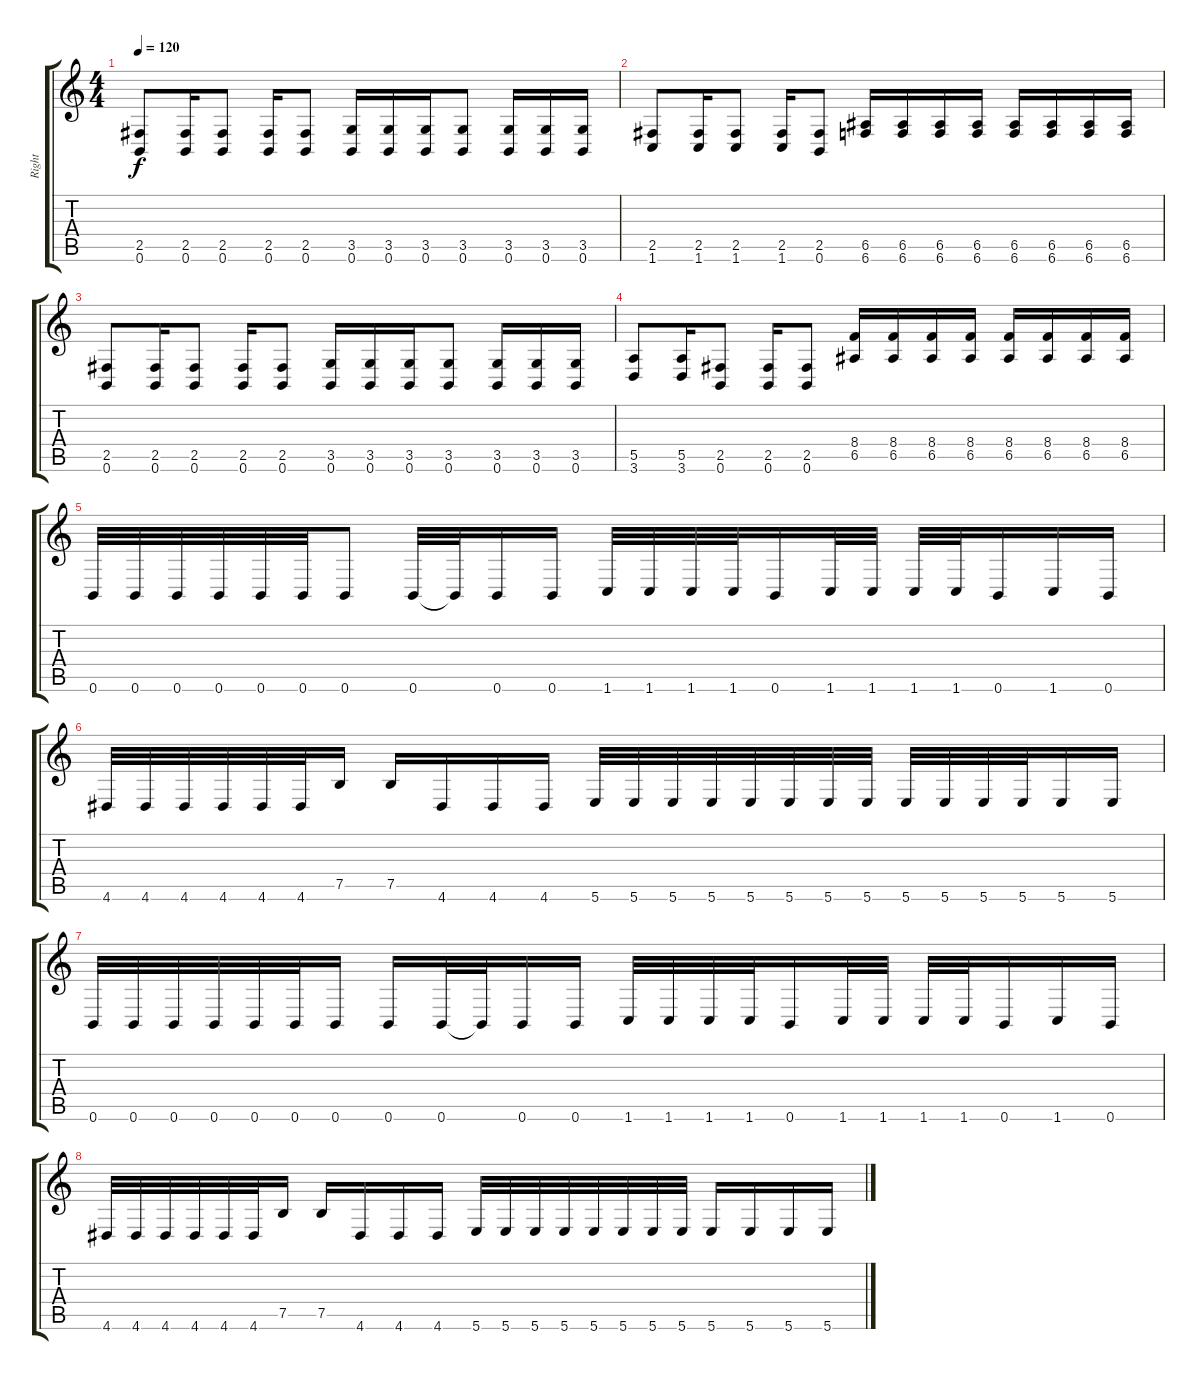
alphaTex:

\track ("Right" "Right") {instrument distortionguitar}
\staff {score tabs}
\tuning (B3 Gb3 D3 A2 E2 B1) {hide}
\ts (4 4)
\tempo 120
\clef g2
\ks c
(2.5 0.6).8{dy f} (2.5 0.6).16 (2.5 0.6).8 (2.5 0.6).16 (2.5 0.6).8 (3.5 0.6).16 (3.5 0.6).16 (3.5 0.6).16 (3.5 0.6).8 (3.5 0.6).16 (3.5 0.6).16 (3.5 0.6).16 |
(2.5 1.6).8 (2.5 1.6).16 (2.5 1.6).8 (2.5 1.6).16 (2.5 0.6).8 (6.5 6.6).16 (6.5 6.6).16 (6.5 6.6).16 (6.5 6.6).16 (6.5 6.6).16 (6.5 6.6).16 (6.5 6.6).16 (6.5 6.6).16 |
(2.5 0.6).8 (2.5 0.6).16 (2.5 0.6).8 (2.5 0.6).16 (2.5 0.6).8 (3.5 0.6).16 (3.5 0.6).16 (3.5 0.6).16 (3.5 0.6).8 (3.5 0.6).16 (3.5 0.6).16 (3.5 0.6).16 |
(5.5 3.6).8 (5.5 3.6).16 (2.5 0.6).8 (2.5 0.6).16 (2.5 0.6).8 (8.4 6.5).16 (8.4 6.5).16 (8.4 6.5).16 (8.4 6.5).16 (8.4 6.5).16 (8.4 6.5).16 (8.4 6.5).16 (8.4 6.5).16 |
0.6.32 0.6.32 0.6.32 0.6.32 0.6.32 0.6.32 0.6.8 0.6.32 0.6{t}.32 0.6.16 0.6.16 1.6.32 1.6.32 1.6.32 1.6.32 0.6.16 1.6.32 1.6.32 1.6.32 1.6.32 0.6.16 1.6.16 0.6.16 |
4.6.32 4.6.32 4.6.32 4.6.32 4.6.32 4.6.32 7.5.16 7.5.16 4.6.16 4.6.16 4.6.16 5.6.32 5.6.32 5.6.32 5.6.32 5.6.32 5.6.32 5.6.32 5.6.32 5.6.32 5.6.32 5.6.32 5.6.32 5.6.16 5.6.16 |
0.6.32 0.6.32 0.6.32 0.6.32 0.6.32 0.6.32 0.6.16 0.6.16 0.6.32 0.6{t}.32 0.6.16 0.6.16 1.6.32 1.6.32 1.6.32 1.6.32 0.6.16 1.6.32 1.6.32 1.6.32 1.6.32 0.6.16 1.6.16 0.6.16 |
4.6.32 4.6.32 4.6.32 4.6.32 4.6.32 4.6.32 7.5.16 7.5.16 4.6.16 4.6.16 4.6.16 5.6.32 5.6.32 5.6.32 5.6.32 5.6.32 5.6.32 5.6.32 5.6.32 5.6.16 5.6.16 5.6.16 5.6.16
